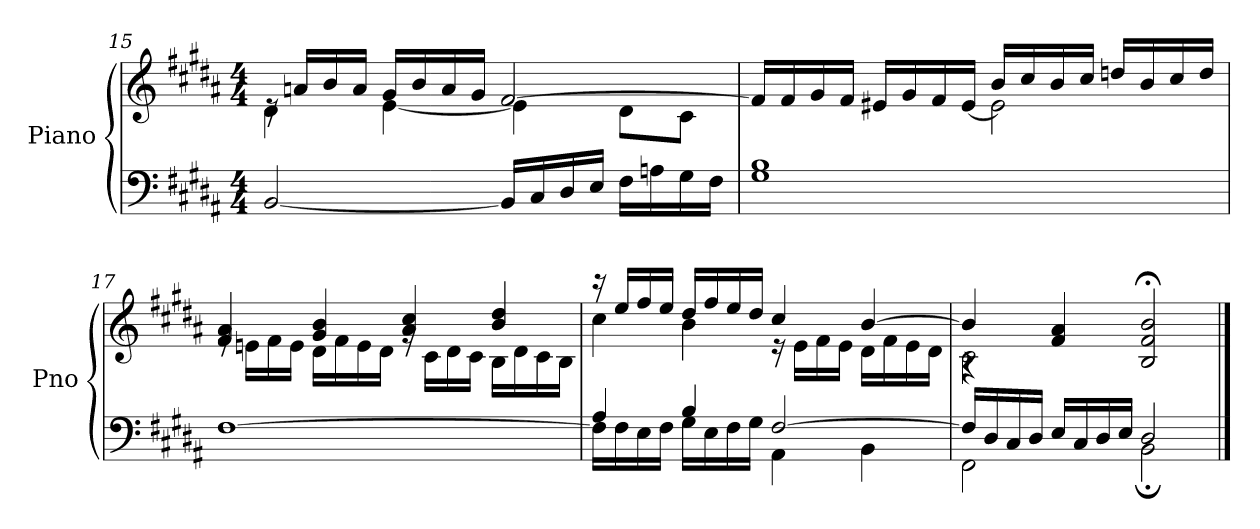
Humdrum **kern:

**kern	**kern
*part1	*part1
*staff2	*staff1
*I"Piano	*
*I'Pno	*
*clefF4	*clefG2
*k[f#c#g#d#a#]	*k[f#c#g#d#a#]
*M4/4	*M4/4
=15	=15
*	*^
[2BB/	16re	4d#\
.	16an/LL	.
.	16b/	.
.	16a/JJ	.
.	16g#/LL	[4e\
.	16b/	.
.	16a/	.
.	16g#/JJ	.
16BB/LL]	[2f#/	4e\]
16C#/	.	.
16D#/	.	.
16E/JJ	.	.
16F#\LL	.	8d#\L
16An\	.	.
16G#\	.	8c#\J
16F#\JJ	.	.
!!LO:PB:g=z	!!
=16	=16	=16
1G# 1B	16f#/LL]	2ryy
.	16f#/	.
.	16g#/	.
.	16f#/JJ	.
.	16e#X/LL	.
.	16g#/	.
.	16f#/	.
.	[16e#/JJ	.
.	2e#\]	16b/LL
.	.	16cc#/
.	.	16b/
.	.	16cc#/JJ
.	.	16ddn/LL
.	.	16b/
.	.	16cc#/
.	.	16dd/JJ
=17	=17	=17
[1F#	4f#/ 4a#/	16rg
.	.	16en\LL
.	.	16f#\
.	.	16e\JJ
.	4g#/ 4b/	16d#\LL
.	.	16f#\
.	.	16e\
.	.	16d#\JJ
.	4a#/ 4cc#/	16rg
.	.	16c#\LL
.	.	16d#\
.	.	16c#\JJ
.	4b/ 4dd#/	16B\LL
.	.	16d#\
.	.	16c#\
.	.	16B\JJ
!!LO:LB:g=z	!!
=18	=18	=18
*^	*	*
16F#\LL]	4A#/	16r	4cc#\
16F#\	.	16ee/LL	.
16E\	.	16ff#/	.
16F#\JJ	.	16ee/JJ	.
16G#\LL	4B/	16dd#/LL	4b\
16E\	.	16ff#/	.
16F#\	.	16ee/	.
16G#\JJ	.	16dd#/JJ	.
[2F#/	4AA#\	4cc#/	16r
.	.	.	16e\LL
.	.	.	16f#\
.	.	.	16e\JJ
.	4BB\	[4b/	16d#\LL
.	.	.	16f#\
.	.	.	16e\
.	.	.	16d#\JJ
=19	=19	=19	=19
*	*	*	*^
16F#/LL]	2FF#\	4b/]	2c#\	4rA
16D#/	.	.	.	.
16C#/	.	.	.	.
16D#/JJ	.	.	.	.
16E/LL	.	4f#/ 4a#/	.	2.ryy
16C#/	.	.	.	.
16D#/	.	.	.	.
16E/JJ	.	.	.	.
2D#/	2BB;\	2B/;< 2f#/;< 2b/;<	2ryy	.
*v	*v	*	*	*
*	*v	*v	*v
==	==
*-	*-
